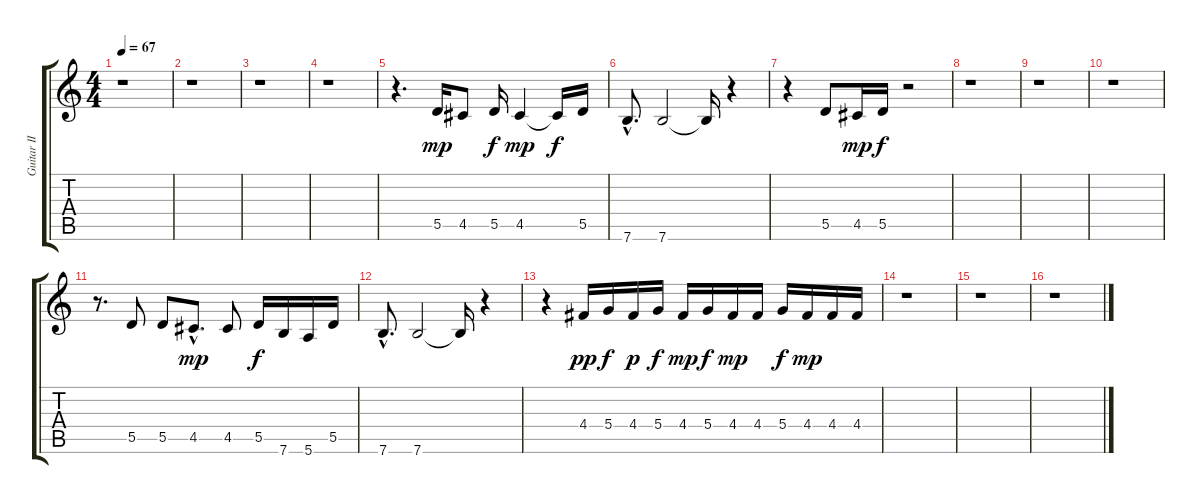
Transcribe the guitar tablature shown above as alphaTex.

\track ("Guitar II (Clean)" "Guitar II ") {instrument electricguitarclean}
\staff {score tabs}
\tuning (E4 B3 G3 D3 A2 E2) {hide}
\ts (4 4)
\tempo 67
\clef g2
\ks c
r.1{dy mp instrument electricguitarclean} |
r.1 |
r.1 |
r.1 |
r.4{d} 5.5.16 4.5.8 5.5.16{dy f} 4.5.4{dy mp} 4.5{t}.16{dy f} 5.5.16 |
7.6{hac}.8{d} 7.6.2 7.6{t}.16 r.4 |
r.4 5.5.8 4.5.16{dy mp} 5.5.16{dy f} r.2 |
r.1 |
r.1 |
r.1 |
r.8{d} 5.5.8 5.5.8 4.5{hac}.8{d dy mp} 4.5.8 5.5.16{dy f} 7.6.16 5.6.16 5.5.16 |
7.6{hac}.8{d} 7.6.2 7.6{t}.16 r.4 |
r.4 4.4.16{dy pp} 5.4.16{dy f} 4.4.16{dy p} 5.4.16{dy f} 4.4.16{dy mp} 5.4.16{dy f} 4.4.16{dy mp} 4.4.16 5.4.16{dy f} 4.4.16{dy mp} 4.4.16 4.4.16 |
r.1 |
r.1 |
r.1
